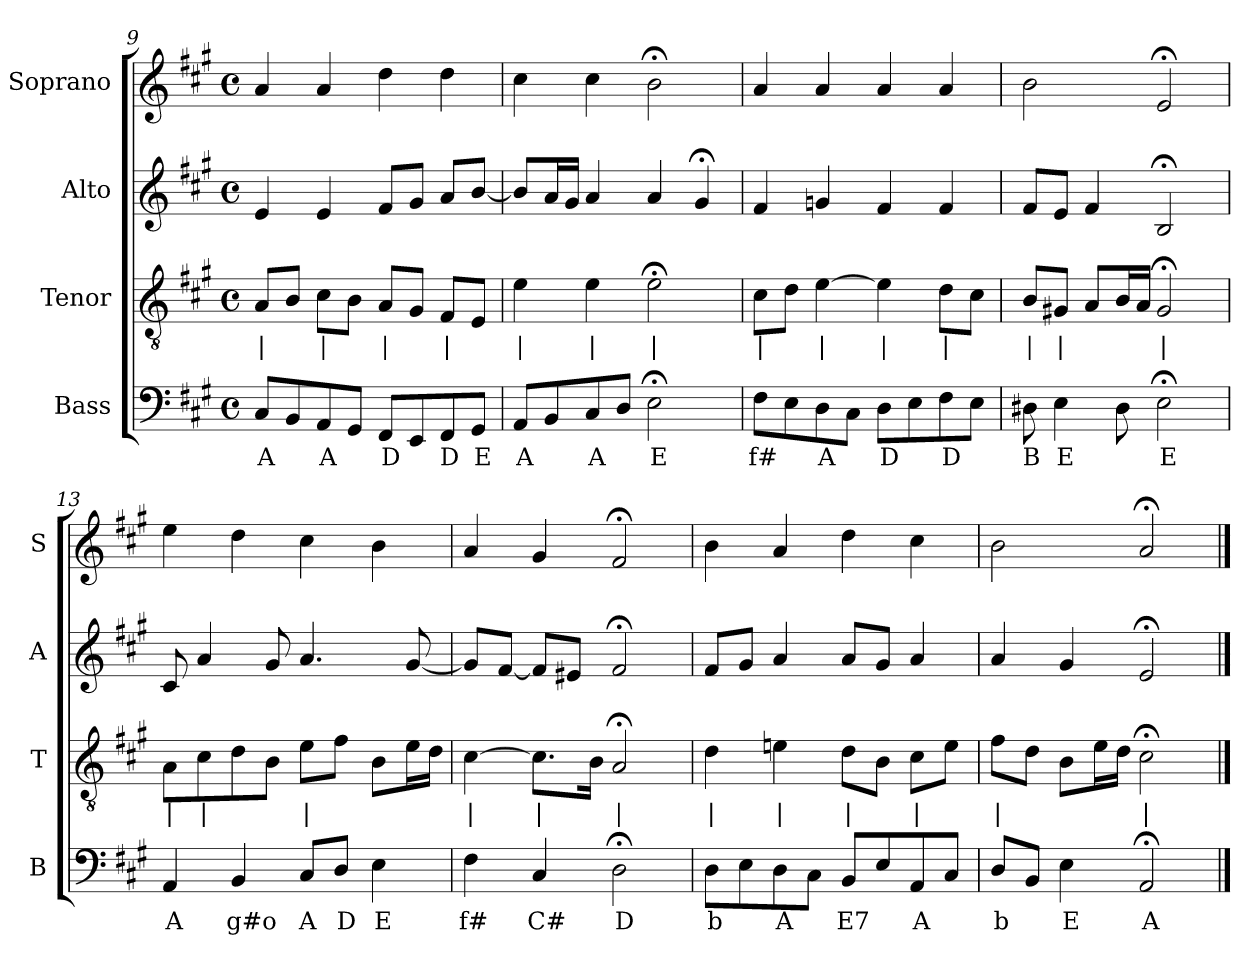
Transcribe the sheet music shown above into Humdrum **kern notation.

**kern	**text	**kern	**text	**kern	**kern
*part4	*part4	*part3	*part3	*part2	*part1
*staff4	*staff4	*staff3	*staff3	*staff2	*staff1
*I"Bass	*	*I"Tenor	*	*I"Alto	*I"Soprano
*I'B	*	*I'T	*	*I'A	*I'S
*clefF4	*	*clefGv2	*	*clefG2	*clefG2
*k[f#c#g#]	*	*k[f#c#g#]	*	*k[f#c#g#]	*k[f#c#g#]
*A:	*	*A:	*	*A:	*A:
*M4/4	*	*M4/4	*	*M4/4	*M4/4
*met(c)	*	*met(c)	*	*met(c)	*met(c)
=9	=9	=9	=9	=9	=9
8C#L	A	8AL	|	4e	4a
8BB	.	8BJ	.	.	.
8AA	A	8c#L	|	4e	4a
8GG#J	.	8BJ	.	.	.
8FF#L	D	8AL	|	8f#L	4dd
8EE	.	8G#J	.	8g#J	.
8FF#	D	8F#L	|	8aL	4dd
8GG#J	E	8EJ	.	[8bJ	.
=10	=10	=10	=10	=10	=10
8AAL	A	4e	|	8bL]	4cc#
8BB	.	.	.	16aL	.
.	.	.	.	16g#JJ	.
8C#	A	4e	|	4a	4cc#
8DJ	.	.	.	.	.
2E;<	E	2e;<	|	4a	2b;<
.	.	.	.	4g#;<	.
=11	=11	=11	=11	=11	=11
8F#L	f#	8c#L	|	4f#	4a
8E	.	8dJ	.	.	.
8D	A	[4e	|	4gn	4a
8C#J	.	.	.	.	.
8DL	D	4e]	|	4f#	4a
8E	.	.	.	.	.
8F#	D	8dL	|	4f#	4a
8EJ	.	8c#J	.	.	.
=12	=12	=12	=12	=12	=12
8D#X	B	8BL	|	8f#L	2b
4E	E	8G#XJ	|	8eJ	.
.	.	8AL	.	4f#	.
8D#	.	16BL	.	.	.
.	.	16AJJ	.	.	.
2E;<	E	2G#;<	|	2B;<	2e;<
=13	=13	=13	=13	=13	=13
4AA	A	8AL	|	8c#	4ee
.	.	8c#	|	4a	.
4BB	g#o	8d	.	.	4dd
.	.	8BJ	.	8g#	.
8C#L	A	8eL	|	4.a	4cc#
8DJ	D	8f#J	.	.	.
4E	E	8BL	.	.	4b
.	.	16eL	.	[8g#	.
.	.	16dJJ	.	.	.
=14	=14	=14	=14	=14	=14
4F#	f#	[4c#	|	8g#L]	4a
.	.	.	.	[8f#J	.
4C#	C#	8.c#L]	|	8f#L]	4g#
.	.	.	.	8e#XJ	.
.	.	16BJk	.	.	.
2D;<	D	2A;<	|	2f#;<	2f#;<
=15	=15	=15	=15	=15	=15
8DL	b	4d	|	8f#L	4b
8E	.	.	.	8g#J	.
8D	A	4en	|	4a	4a
8C#J	.	.	.	.	.
8BBL	E7	8dL	|	8aL	4dd
8E	.	8BJ	.	8g#J	.
8AA	A	8c#L	|	4a	4cc#
8C#J	.	8eJ	.	.	.
=16	=16	=16	=16	=16	=16
8DL	b	8f#L	|	4a	2b
8BBJ	.	8dJ	.	.	.
4E	E	8BL	.	4g#	.
.	.	16eL	.	.	.
.	.	16dJJ	.	.	.
2AA;<	A	2c#;<	|	2e;<	2a;<
==	==	==	==	==	==
*-	*-	*-	*-	*-	*-
